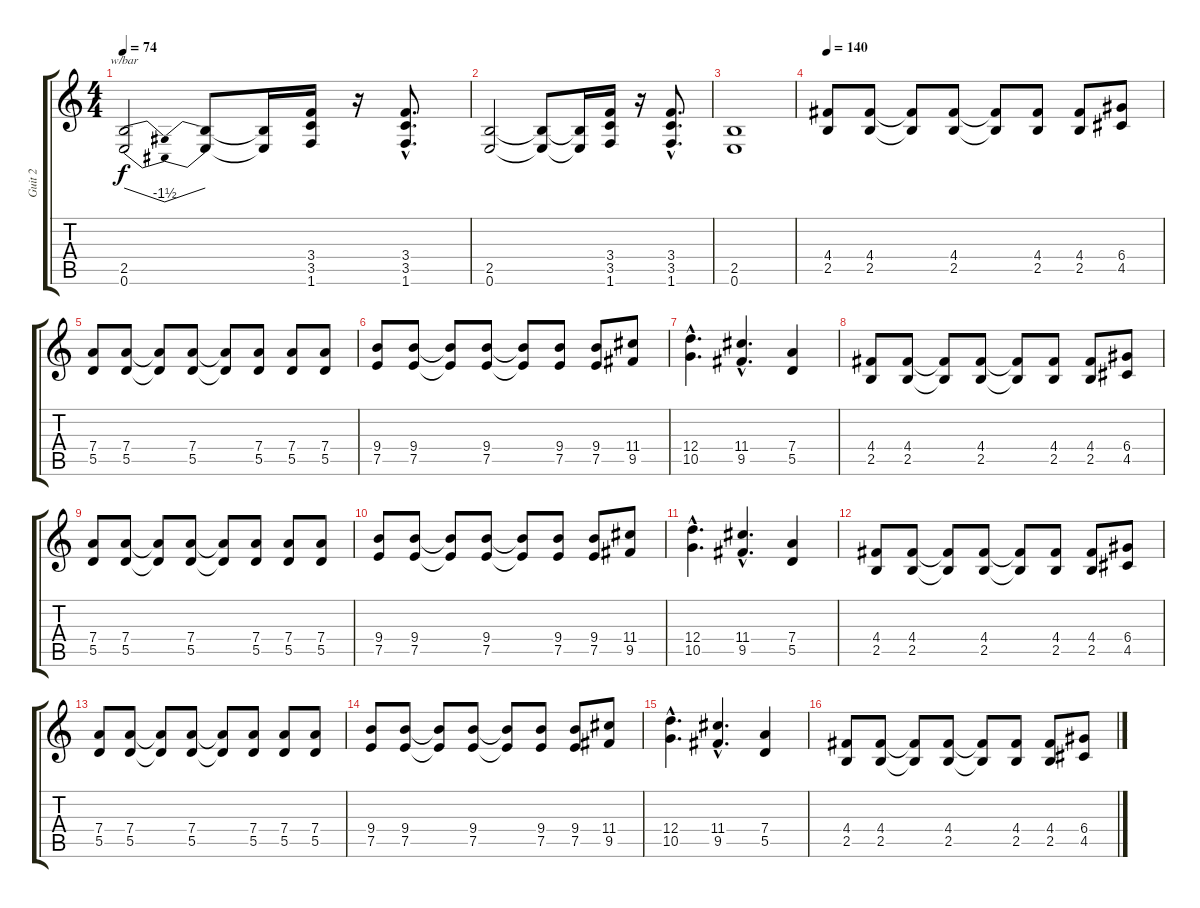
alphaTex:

\track ("Guit 2" "Guit 2") {instrument overdrivenguitar}
\staff {score tabs}
\tuning (E4 B3 G3 D3 A2 E2) {hide}
\ts (4 4)
\tempo 74
\clef g2
\ks c
(2.5 0.6).2{tbe (dip default 0 0 30 -6 60 0) dy f} (2.5{t} 0.6{t}).8 (2.5{t} 0.6{t}).16 (3.4 3.5 1.6).16 r.16 (3.4{hac} 3.5{hac} 1.6{hac}).8{d} |
(2.5 0.6).2 (2.5{t} 0.6{t}).8 (2.5{t} 0.6{t}).16 (3.4 3.5 1.6).16 r.16 (3.4{hac} 3.5{hac} 1.6{hac}).8{d} |
(2.5 0.6).1 |
\tempo 140
(4.4 2.5).8{volume 9} (4.4 2.5).8 (4.4{t} 2.5{t}).8 (4.4 2.5).8 (4.4{t} 2.5{t}).8 (4.4 2.5).8 (4.4 2.5).8 (6.4 4.5).8 |
(7.4 5.5).8 (7.4 5.5).8 (7.4{t} 5.5{t}).8 (7.4 5.5).8 (7.4{t} 5.5{t}).8 (7.4 5.5).8 (7.4 5.5).8 (7.4 5.5).8 |
(9.4 7.5).8 (9.4 7.5).8 (9.4{t} 7.5{t}).8 (9.4 7.5).8 (9.4{t} 7.5{t}).8 (9.4 7.5).8 (9.4 7.5).8 (11.4 9.5).8 |
(12.4{hac} 10.5{hac}).4{d} (11.4{hac} 9.5{hac}).4{d} (7.4 5.5).4 |
(4.4 2.5).8 (4.4 2.5).8 (4.4{t} 2.5{t}).8 (4.4 2.5).8 (4.4{t} 2.5{t}).8 (4.4 2.5).8 (4.4 2.5).8 (6.4 4.5).8 |
(7.4 5.5).8 (7.4 5.5).8 (7.4{t} 5.5{t}).8 (7.4 5.5).8 (7.4{t} 5.5{t}).8 (7.4 5.5).8 (7.4 5.5).8 (7.4 5.5).8 |
(9.4 7.5).8 (9.4 7.5).8 (9.4{t} 7.5{t}).8 (9.4 7.5).8 (9.4{t} 7.5{t}).8 (9.4 7.5).8 (9.4 7.5).8 (11.4 9.5).8 |
(12.4{hac} 10.5{hac}).4{d} (11.4{hac} 9.5{hac}).4{d} (7.4 5.5).4 |
(4.4 2.5).8 (4.4 2.5).8 (4.4{t} 2.5{t}).8 (4.4 2.5).8 (4.4{t} 2.5{t}).8 (4.4 2.5).8 (4.4 2.5).8 (6.4 4.5).8 |
(7.4 5.5).8 (7.4 5.5).8 (7.4{t} 5.5{t}).8 (7.4 5.5).8 (7.4{t} 5.5{t}).8 (7.4 5.5).8 (7.4 5.5).8 (7.4 5.5).8 |
(9.4 7.5).8 (9.4 7.5).8 (9.4{t} 7.5{t}).8 (9.4 7.5).8 (9.4{t} 7.5{t}).8 (9.4 7.5).8 (9.4 7.5).8 (11.4 9.5).8 |
(12.4{hac} 10.5{hac}).4{d} (11.4{hac} 9.5{hac}).4{d} (7.4 5.5).4 |
(4.4 2.5).8 (4.4 2.5).8 (4.4{t} 2.5{t}).8 (4.4 2.5).8 (4.4{t} 2.5{t}).8 (4.4 2.5).8 (4.4 2.5).8 (6.4 4.5).8
